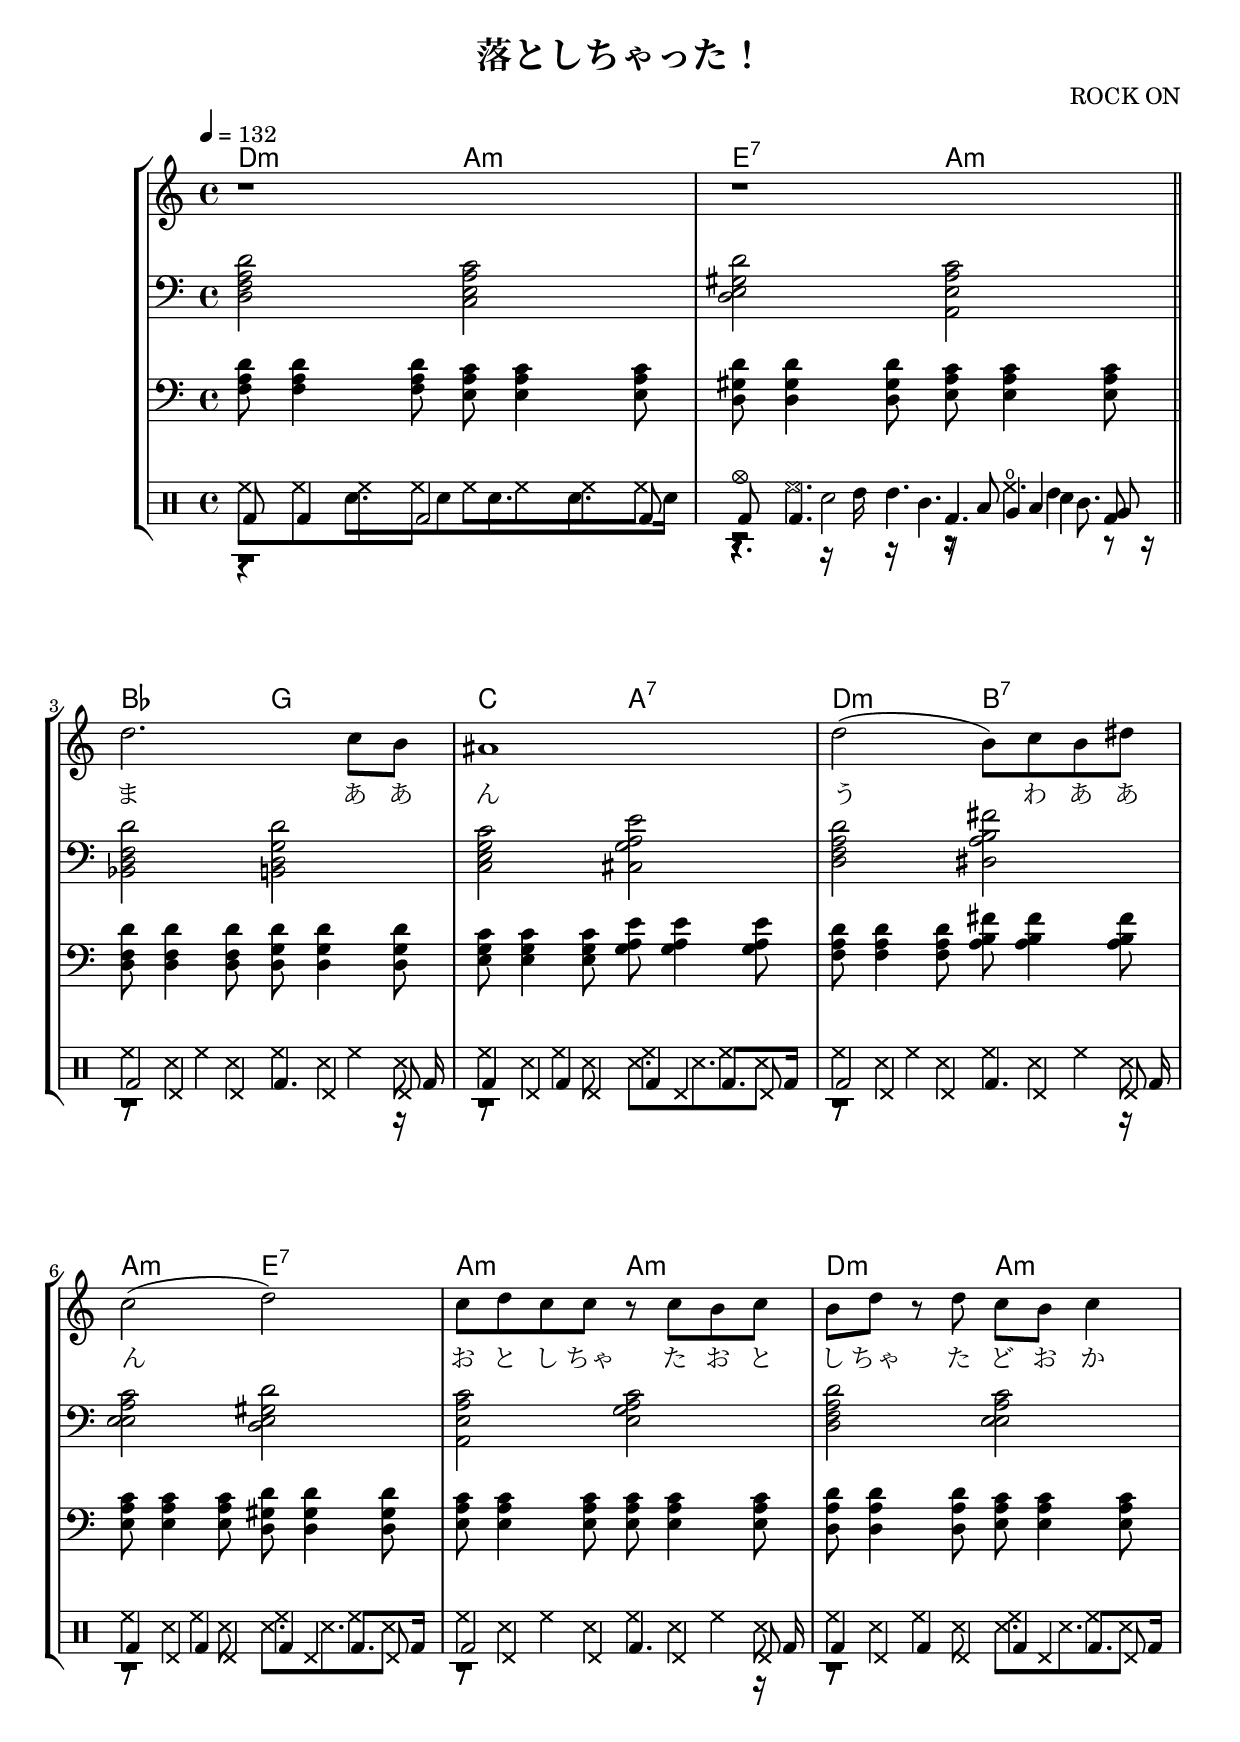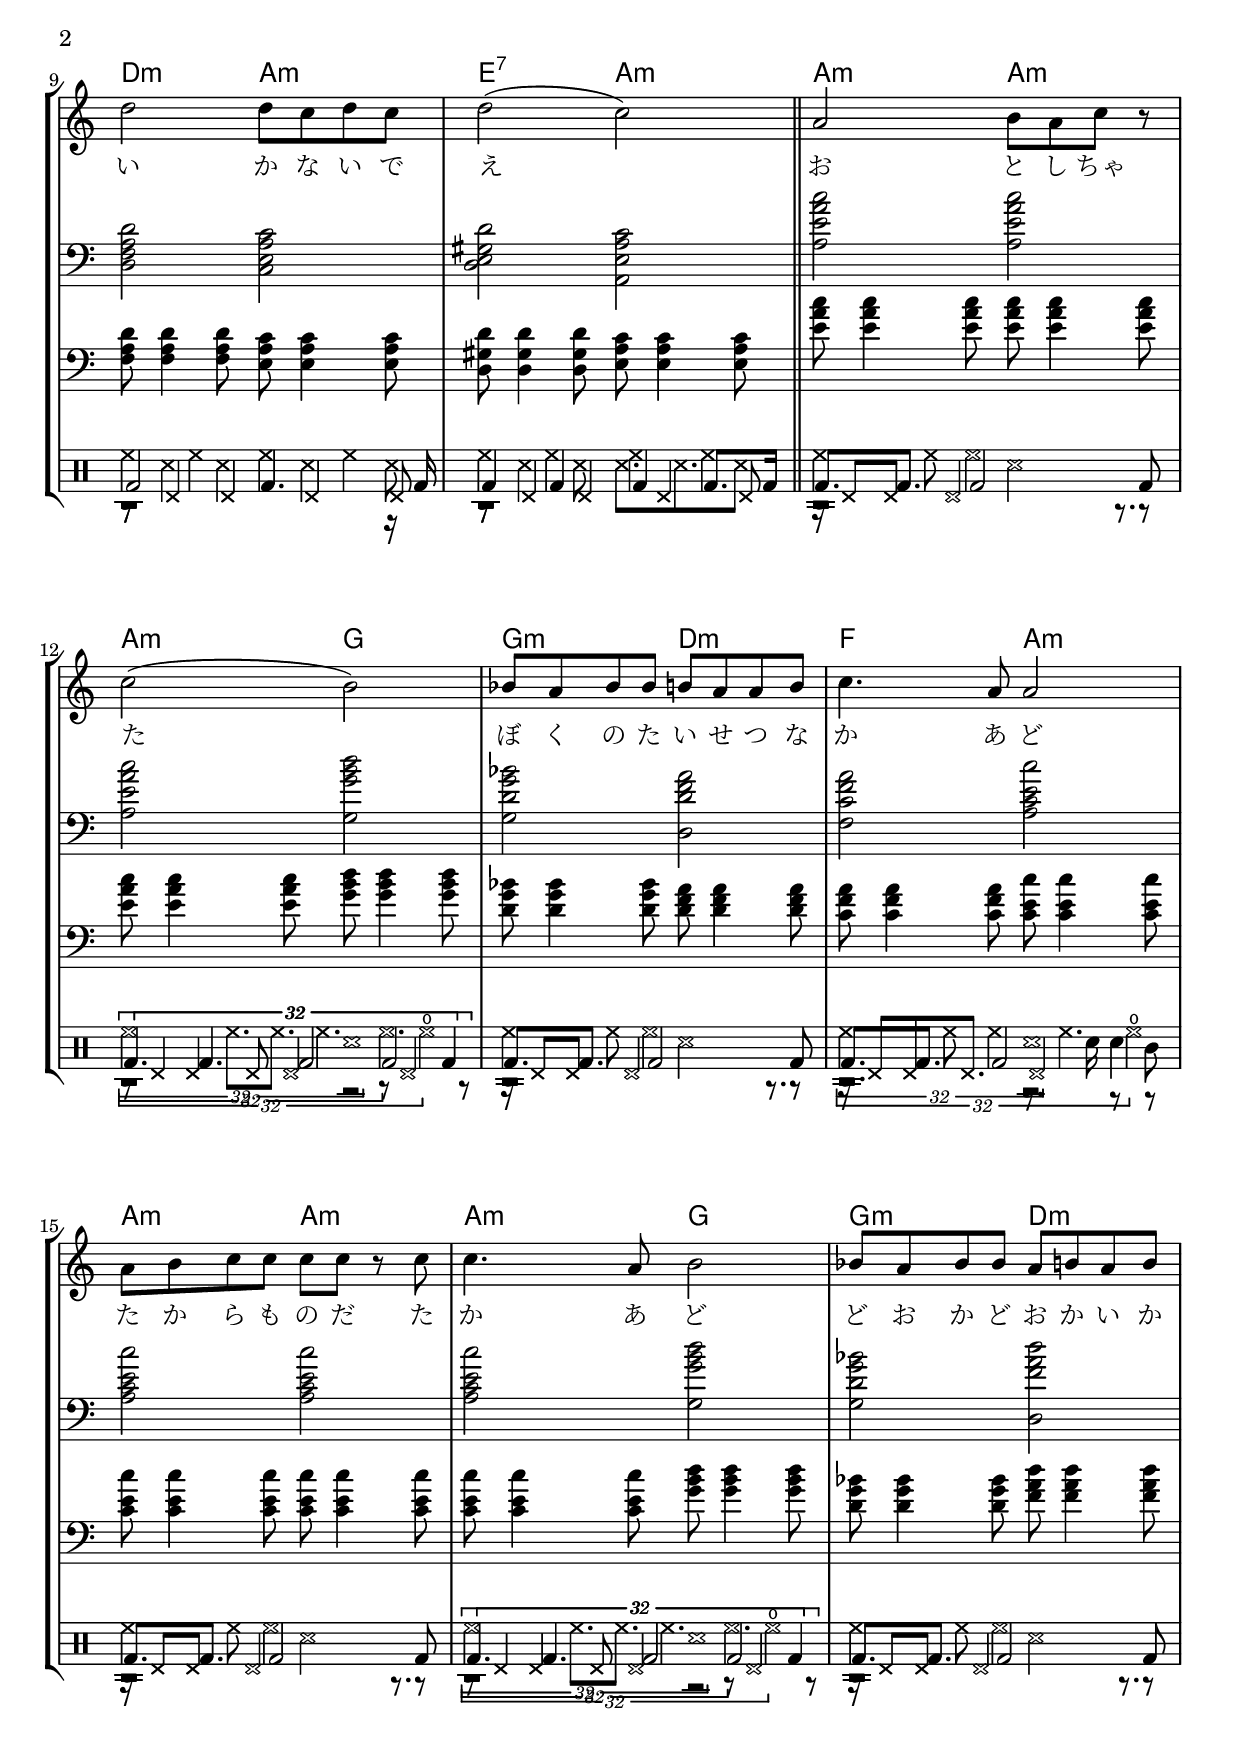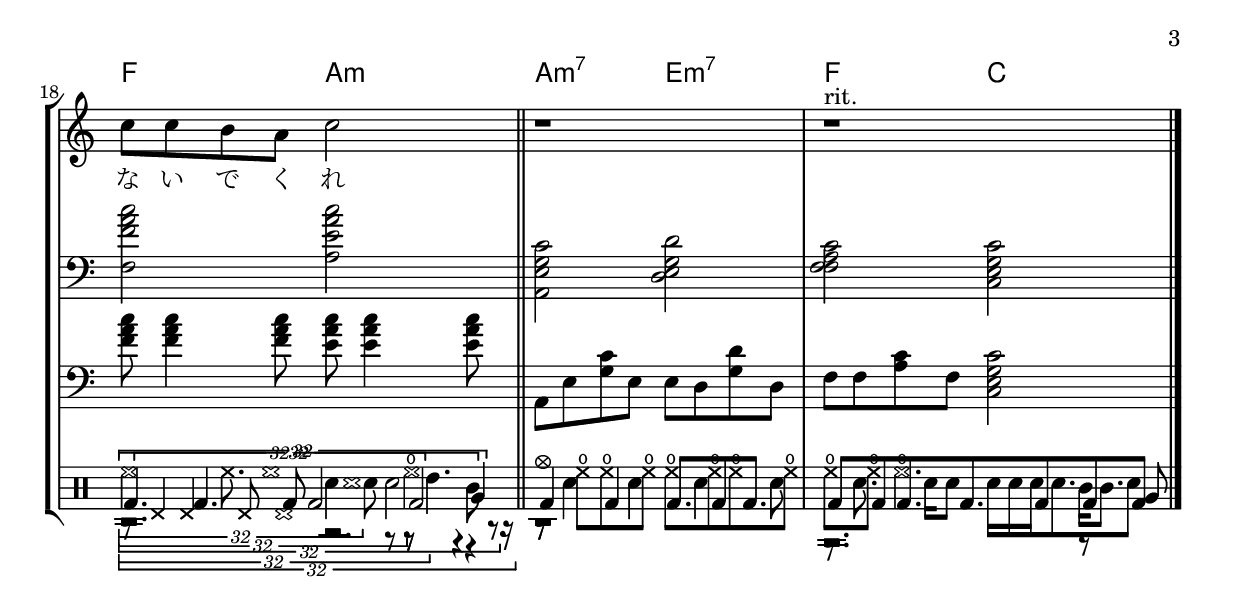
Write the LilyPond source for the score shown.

\version "2.12.1"

\header {
	title = \markup {落としちゃった！}
	composer = \markup \center-column {"ROCK ON"}
}

harmony = \chordmode {
	d2:m a:m e:7 a:m 

	bes g c a:7 d:m b:7 a:m e:7 a:m a:m d:m a:m d:m a:m e:7 a:m 

	a:m a:m a:m g g:m d:m f a:m a:m a:m a:m g g:m d:m f a:m 

	a:min7 e:min7 f c 
}

melody = {
	\key c \major
	\tempo 4 = 132
	r1 | r1   
	\set Staff.midiInstrument = #"fss0.5"
	 d''2.  c''8  b'8 
	ais'1 
	d''2  (b'8)  c''8  b'8  dis''8 
	c''2  (d''2) 
	c''8  d''8  c''8  c''8  r8  c''8  b'8  c''8 
	b'8  d''8  r8  d''8  c''8  b'8  c''4 
	d''2  d''8  c''8  d''8  c''8 
	d''2  (c''2)
	\set Staff.midiInstrument = #"fss0.5"
	 a'2  b'8  a'8  c''8  r8 
	c''2  (b'2) 
	bes'8  a'8  bes'8  bes'8  b'8  a'8  a'8  b'8 
	c''4.  a'8  a'2 
	a'8  b'8  c''8  c''8  c''8  c''8  r8  c''8 
	c''4.  a'8  b'2 
	bes'8  a'8  bes'8  bes'8  a'8  b'8  a'8  b'8 
	c''8  c''8  b'8  a'8  c''2
	r1 | r1^"rit." \bar "|."
}

words = \lyricmode {
	
	ま  あ  あ  ん  う  わ  あ  あ  ん  お  と  し  ちゃ  た  お  と  し  ちゃ  た  ど  お  か  い  か  な  い  で  え  
	お  と  し  ちゃ  た  ぼ  く  の  た  い  せ  つ  な  か  あ  ど  た  か  ら  も  の  だ  た  か  あ  ど  ど  お  か  ど  お  か  い  か  な  い  で  く  れ  
	
}

tempochange = {
	\tempo 4 = 132
	r1 | r1 \bar "||"
	\tempo 4 = 132
	r1 | r1 | r1 | r1 | r1 | r1 | r1 | r1 \bar "||"
	\tempo 4 = 132
	r1 | r1 | r1 | r1 | r1 | r1 | r1 | r1 \bar "||"
	\tempo 4 = 132
	r1 | \tempo 4 = 99 r2 \tempo 4 = 88 r2 \bar "|."
}

mainacc = {
	\clef bass
	\set Staff.midiInstrument = #"Overdriven Guitar"
	\key c \major
	\tempo 4 = 132
	<d f a d'>2
	<c e a c'>2
	<e d gis d'>2
	<a, e a c'>2
	\bar "||"

	\set Staff.midiInstrument = #"Electric Guitar (clean)"
	<bes, d f d'>2
	<b, d g d'>2
	<c e g c'>2
	<cis g a e'>2
	<d f a d'>2
	<dis a b fis'>2
	<e e a c'>2
	<e d gis d'>2
	<a, e a c'>2
	<g e a c'>2
	<f d a d'>2
	<e e a c'>2
	<d f a d'>2
	<c e a c'>2
	<e d gis d'>2
	<a, e a c'>2
	\bar "||"

	\set Staff.midiInstrument = #"Electric Guitar (clean)"
	<a e' a' c''>2
	<a e' a' c''>2
	<a e' a' c''>2
	<g g' b' d''>2
	<g d' g' bes'>2
	<d d' f' a'>2
	<f c' f' a'>2
	<a c' e' c''>2
	<a c' e' c''>2
	<a c' e' c''>2
	<a c' e' c''>2
	<g g' b' d''>2
	<g d' g' bes'>2
	<d f' a' d''>2
	<f f' a' c''>2
	<a e' a' c''>2
	\bar "||"

	\set Staff.midiInstrument = #"Overdriven Guitar"
	<a, e g c'>2
	<e d g d'>2
	<f f a c'>2
	<c e g c'>2
	\bar "|."
}

subacc = {
	\clef bass
	\set Staff.midiInstrument = #"Acoustic grand"
	\key c \major
	\tempo 4 = 132
	<f a d'>8 <f a d'>4 <f a d'>8
	<e a c'>8 <e a c'>4 <e a c'>8
	<d gis d'>8 <d gis d'>4 <d gis d'>8
	<e a c'>8 <e a c'>4 <e a c'>8
	\bar "||"

	\set Staff.midiInstrument = #"Timpani"
	<d f d'>8 <d f d'>4 <d f d'>8
	<d g d'>8 <d g d'>4 <d g d'>8
	<e g c'>8 <e g c'>4 <e g c'>8
	<g a e'>8 <g a e'>4 <g a e'>8
	<f a d'>8 <f a d'>4 <f a d'>8
	<a b fis'>8 <a b fis'>4 <a b fis'>8
	<e a c'>8 <e a c'>4 <e a c'>8
	<d gis d'>8 <d gis d'>4 <d gis d'>8
	<e a c'>8 <e a c'>4 <e a c'>8
	<e a c'>8 <e a c'>4 <e a c'>8
	<d a d'>8 <d a d'>4 <d a d'>8
	<e a c'>8 <e a c'>4 <e a c'>8
	<f a d'>8 <f a d'>4 <f a d'>8
	<e a c'>8 <e a c'>4 <e a c'>8
	<d gis d'>8 <d gis d'>4 <d gis d'>8
	<e a c'>8 <e a c'>4 <e a c'>8
	\bar "||"

	\set Staff.midiInstrument = #"Slap Bass 1"
	<e' a' c''>8 <e' a' c''>4 <e' a' c''>8
	<e' a' c''>8 <e' a' c''>4 <e' a' c''>8
	<e' a' c''>8 <e' a' c''>4 <e' a' c''>8
	<g' b' d''>8 <g' b' d''>4 <g' b' d''>8
	<d' g' bes'>8 <d' g' bes'>4 <d' g' bes'>8
	<d' f' a'>8 <d' f' a'>4 <d' f' a'>8
	<c' f' a'>8 <c' f' a'>4 <c' f' a'>8
	<c' e' c''>8 <c' e' c''>4 <c' e' c''>8
	<c' e' c''>8 <c' e' c''>4 <c' e' c''>8
	<c' e' c''>8 <c' e' c''>4 <c' e' c''>8
	<c' e' c''>8 <c' e' c''>4 <c' e' c''>8
	<g' b' d''>8 <g' b' d''>4 <g' b' d''>8
	<d' g' bes'>8 <d' g' bes'>4 <d' g' bes'>8
	<f' a' d''>8 <f' a' d''>4 <f' a' d''>8
	<f' a' c''>8 <f' a' c''>4 <f' a' c''>8
	<e' a' c''>8 <e' a' c''>4 <e' a' c''>8
	\bar "||"

	\set Staff.midiInstrument = #"Electric Guitar (clean)"
	a,8 e <g c'> e
	e8 d <g d'> d
	f8 f <a c'> f
	<c e g c'>2
	\bar "|."
}

percA = {
	\drummode {
	hh8 hh8 hh8 hh8 hh8 hh8 hh8 hh8  |r8 hh2. r8  \bar "||"
	hh4 hh4 hh4 hh4  |hh4 hh4 hh4 hh4  |hh4 hh4 hh4 hh4  |hh4 hh4 hh4 hh4  |hh4 hh4 hh4 hh4  |hh4 hh4 hh4 hh4  |hh4 hh4 hh4 hh4  |hh4 hh4 hh4 hh4  \bar "||"
	hh4 hh8 hh2 r8  |\times 16/32{ hh2 hh8. hh8. hh4. hh2. } |hh4 hh8 hh2 r8  |hh4 hh8 hh4 hh4.  |hh4 hh8 hh2 r8  |\times 16/32{ hh2 hh8. hh8. hh4. hh2. } |hh4 hh8 hh2 r8  |\times 16/32{ hh2 hh8. hh1 r4 r16 } \bar "||"
	r8 hho8 hho8 hho8 hho8 hho8 hho8 hho8  |hho8 hho8 hho2.  \bar "|."
	}
}

percB = {
	\drummode {
	r4 sn8. sn8 sn8. sn8. sn16  |r4 sn2 sn4  \bar "||"
	r8 ss4 ss4 ss4 ss8  |r8 ss4 ss8 ss8. ss8. ss8  |r8 ss4 ss4 ss4 ss8  |r8 ss4 ss8 ss8. ss8. ss8  |r8 ss4 ss4 ss4 ss8  |r8 ss4 ss8 ss8. ss8. ss8  |r8 ss4 ss4 ss4 ss8  |r8 ss4 ss8 ss8. ss8. ss8  \bar "||"
	r16 hhp8 hhp8 hhp2 r8.  |\times 16/32{ r8 hhp4 hhp4 hhp8 hhp2 r8 hhp2 r8 } |r16 hhp8 hhp8 hhp2 r8.  |r16 hhp8 hhp8 hhp8. hhp2  |r16 hhp8 hhp8 hhp2 r8.  |\times 16/32{ r8 hhp4 hhp4 hhp8 hhp2 r8 hhp2 r8 } |r16 hhp8 hhp8 hhp2 r8.  |\times 16/32{ r8 hhp4 hhp4 hhp8 hhp1 r4 } \bar "||"
	r8 sn4 sn4 sn4 sn8  |r8 sn8. sn16 sn8 sn16 sn16 sn16 sn8. sn8  \bar "|."
	}
}

percC = {
	\drummode {
	bd8 bd4 bd2 bd8  |bd8 bd4. bd4. bd8  \bar "||"
	r8 hhp4 hhp4 hhp4 hhp8  |r8 hhp4 hhp4 hhp4 hhp8  |r8 hhp4 hhp4 hhp4 hhp8  |r8 hhp4 hhp4 hhp4 hhp8  |r8 hhp4 hhp4 hhp4 hhp8  |r8 hhp4 hhp4 hhp4 hhp8  |r8 hhp4 hhp4 hhp4 hhp8  |r8 hhp4 hhp4 hhp4 hhp8  \bar "||"
	r1  |\times 16/32{ r1 r2 hho2 } |r1  |\times 16/32{ r1 r2 hho2 } |r1  |\times 16/32{ r1 r2 hho2 } |r1  |\times 16/32{ r1 r2 hho2 } \bar "||"
	bd4 bd4 bd8. bd8 bd8.  |bd8 bd8 bd8. bd8. bd8 bd8 bd8  \bar "|."
	}
}

percD = {
	\drummode {
	r1  |r2 r8 hho4.  \bar "||"
	bd2 bd4. r16 bd16  |bd4 bd4 bd4 bd8. bd16  |bd2 bd4. r16 bd16  |bd4 bd4 bd4 bd8. bd16  |bd2 bd4. r16 bd16  |bd4 bd4 bd4 bd8. bd16  |bd2 bd4. r16 bd16  |bd4 bd4 bd4 bd8. bd16  \bar "||"
	bd8. bd8. bd2 bd8  |\times 16/32{ bd4. bd4. bd2 bd2 bd4 } |bd8. bd8. bd2 bd8  |bd8. bd8. bd2 r8  |bd8. bd8. bd2 bd8  |\times 16/32{ bd4. bd4. bd2 bd2 bd4 } |bd8. bd8. bd2 bd8  |\times 16/32{ bd4. bd4. bd8 bd2 r8 bd2 } \bar "||"
	cymc1  |r1  \bar "|."
	}
}

percE = {
	\drummode {
	r1 |cymc1  \bar "||"
	r1 | r1 | r1 | r1 | r1 | r1 | r1 | r1 \bar "||"
	r2 ss2  |\times 16/32{ r1 ss1 } |r2 ss2  |\times 16/32{ r1 ss1 } |r2 ss2  |\times 16/32{ r1 ss1 } |r2 ss2  |\times 16/32{ r1 ss1 } \bar "||"
	r1 |r1 \bar "|."
	}
}

percF = {
	\drummode {
	r1 |r4 r16 tommh16 tommh4. tommh4  \bar "||"
	r1 | r1 | r1 | r1 | r1 | r1 | r1 | r1 \bar "||"
	r1 |r1 |r1 |r2 r8. sn16 sn4  |r1 |r1 |r1 |\times 16/32{ r1 sn4 sn8 sn2 r8 } \bar "||"
	r1 |r2. r8 tomfh8  \bar "|."
	}
}

percG = {
	\drummode {
	r1 |r4. r16 tomml4. tomml8.  \bar "||"
	r1 | r1 | r1 | r1 | r1 | r1 | r1 | r1 \bar "||"
	r1 |r1 |r1 |r2. r8 tomml8  |r1 |r1 |r1 |r2. r8 tomml8  \bar "||"
	r1 |r2. tomml16 tomml8.  \bar "|."
	}
}

percH = {
	\drummode {
	r1 |r2 r16 toml8 toml4 r16  \bar "||"
	r1 | r1 | r1 | r1 | r1 | r1 | r1 | r1 \bar "||"
	r1 |r1 |r1 |r1 |r1 |r1 |r1 |\times 16/32{ r1 r2 r8 tommh4. } \bar "||"
	r1 | r1 \bar "|."
	}
}

percI = {
	\drummode {
	r1 |r2 r8 tomfh4 tomfh8  \bar "||"
	r1 | r1 | r1 | r1 | r1 | r1 | r1 | r1 \bar "||"
	r1 |r1 |r1 |r1 |r1 |r1 |r1 |\times 16/32{ r1 r2. tomfh4 } \bar "||"
	r1 | r1 \bar "|."
	}
}

\score {
	<<
		\new StaffGroup <<
			\new ChordNames {\harmony}
			\new Voice = "melody" {\melody}
			\new Lyrics \lyricsto "melody" \words
			\new Staff = "mainacc" {\mainacc}
			\new Staff = "subacc" {\subacc}
			\new DrumStaff <<
				\new DrumVoice {\percA}
				\new DrumVoice {\percB}
				\new DrumVoice {\percC}
				\new DrumVoice {\percD}
				\new DrumVoice {\percE}
				\new DrumVoice {\percF}
				\new DrumVoice {\percG}
				\new DrumVoice {\percH}
				\new DrumVoice {\percI}
			>>
		>>
	>>
	\layout { }
}
